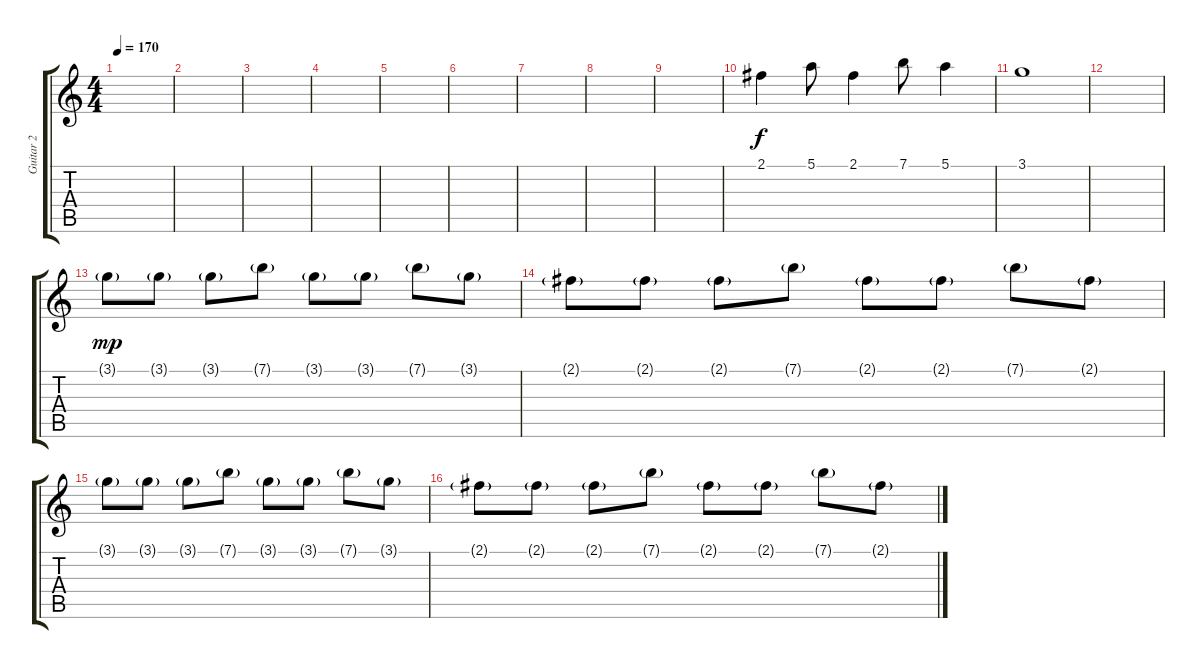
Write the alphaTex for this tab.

\track ("Guitar 2" "Guitar 2") {instrument overdrivenguitar}
\staff {score tabs}
\tuning (E4 B3 G3 D3 A2 E2) {hide}
\ts (4 4)
\tempo 170
\clef g2
\ks c
|
|
|
|
|
|
|
|
|
2.1.4 5.1.8 2.1.4 7.1.8 5.1.4 |
3.1.1 |
|
3.1{g}.8{dy mp} 3.1{g}.8 3.1{g}.8 7.1{g}.8 3.1{g}.8 3.1{g}.8 7.1{g}.8 3.1{g}.8 |
2.1{g}.8 2.1{g}.8 2.1{g}.8 7.1{g}.8 2.1{g}.8 2.1{g}.8 7.1{g}.8 2.1{g}.8 |
3.1{g}.8 3.1{g}.8 3.1{g}.8 7.1{g}.8 3.1{g}.8 3.1{g}.8 7.1{g}.8 3.1{g}.8 |
2.1{g}.8 2.1{g}.8 2.1{g}.8 7.1{g}.8 2.1{g}.8 2.1{g}.8 7.1{g}.8 2.1{g}.8
